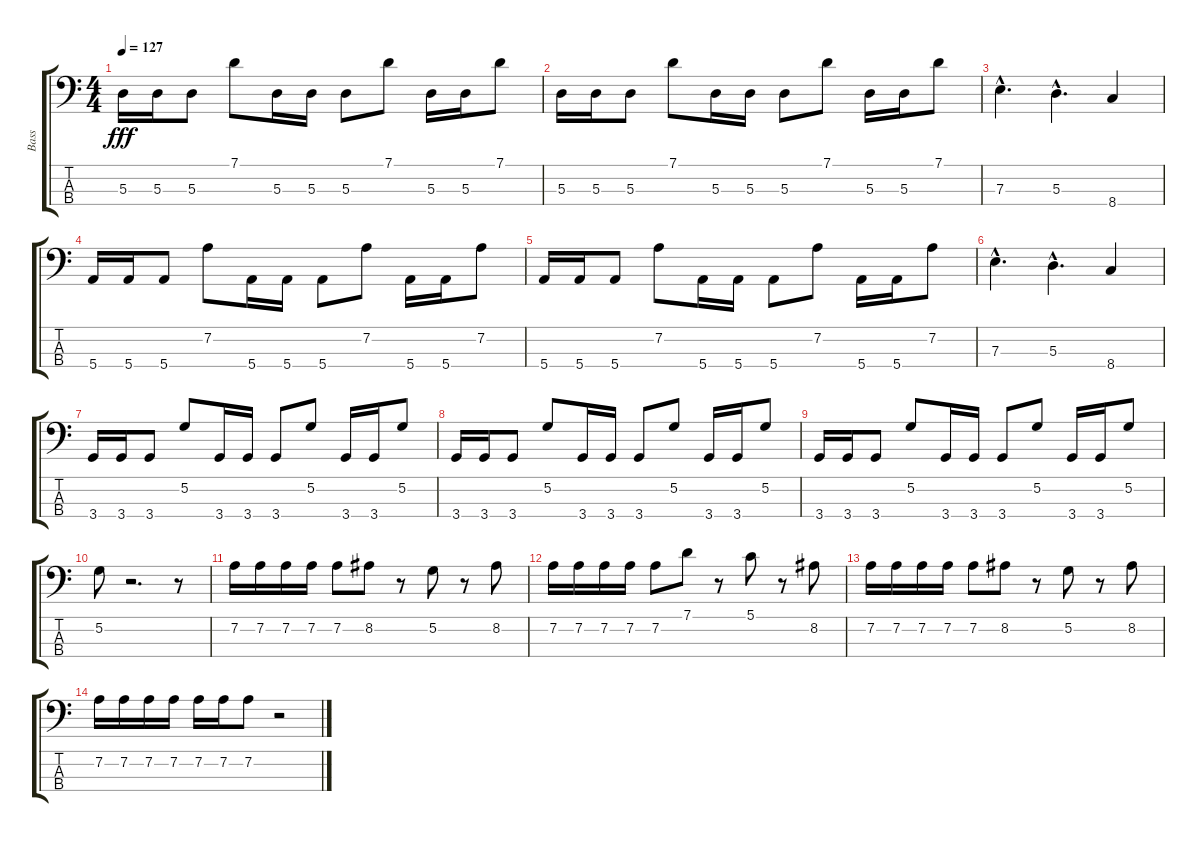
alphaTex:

\track ("Bass" "Bass") {instrument electricbasspick}
\staff {score tabs}
\tuning (G2 D2 A1 E1) {hide}
\ts (4 4)
\tempo 127
\clef f4
\ks c
5.3.16{dy fff} 5.3.16 5.3.8 7.1.8 5.3.16 5.3.16 5.3.8 7.1.8 5.3.16 5.3.16 7.1.8 |
5.3.16 5.3.16 5.3.8 7.1.8 5.3.16 5.3.16 5.3.8 7.1.8 5.3.16 5.3.16 7.1.8 |
7.3{hac}.4{d} 5.3{hac}.4{d} 8.4.4 |
5.4.16 5.4.16 5.4.8 7.2.8 5.4.16 5.4.16 5.4.8 7.2.8 5.4.16 5.4.16 7.2.8 |
5.4.16 5.4.16 5.4.8 7.2.8 5.4.16 5.4.16 5.4.8 7.2.8 5.4.16 5.4.16 7.2.8 |
7.3{hac}.4{d} 5.3{hac}.4{d} 8.4.4 |
3.4.16 3.4.16 3.4.8 5.2.8 3.4.16 3.4.16 3.4.8 5.2.8 3.4.16 3.4.16 5.2.8 |
3.4.16 3.4.16 3.4.8 5.2.8 3.4.16 3.4.16 3.4.8 5.2.8 3.4.16 3.4.16 5.2.8 |
3.4.16 3.4.16 3.4.8 5.2.8 3.4.16 3.4.16 3.4.8 5.2.8 3.4.16 3.4.16 5.2.8 |
5.2.8 r.2{d} r.8 |
7.2.16 7.2.16 7.2.16 7.2.16 7.2.8 8.2.8 r.8 5.2.8 r.8 8.2.8 |
7.2.16 7.2.16 7.2.16 7.2.16 7.2.8 7.1.8 r.8 5.1.8 r.8 8.2.8 |
7.2.16 7.2.16 7.2.16 7.2.16 7.2.8 8.2.8 r.8 5.2.8 r.8 8.2.8 |
7.2.16 7.2.16 7.2.16 7.2.16 7.2.16 7.2.16 7.2.8 r.2
